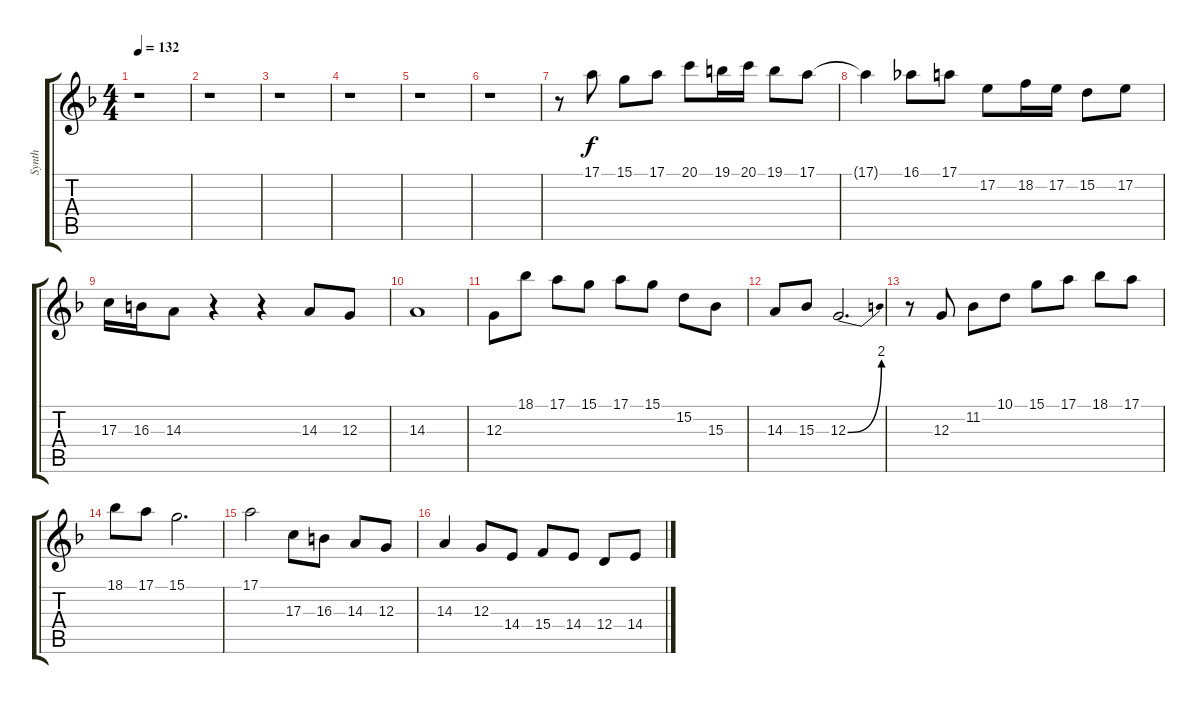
\track ("Synth" "Synth") {instrument lead2sawtooth}
\staff {score tabs}
\tuning (E4 B3 G3 D3 A2 E2) {hide}
\ts (4 4)
\tempo 132
\clef g2
\ks dminor
r.1{dy f} |
r.1 |
r.1 |
r.1 |
r.1 |
r.1 |
r.8{volume 10 balance 14 instrument lead2sawtooth} 17.1.8 15.1.8 17.1.8 20.1.8 19.1.16 20.1.16 19.1.8 17.1.8 |
17.1{t}.4 16.1.8 17.1.8 17.2.8 18.2.16 17.2.16 15.2.8 17.2.8 |
17.3.16 16.3.16 14.3.8 r.4 r.4 14.3.8 12.3.8 |
14.3.1 |
12.3.8 18.1.8 17.1.8 15.1.8 17.1.8 15.1.8 15.2.8 15.3.8 |
14.3.8 15.3.8 12.3{be (bend 0 0 60 8)}.2{d} |
r.8 12.3.8 11.2.8 10.1.8 15.1.8 17.1.8 18.1.8 17.1.8 |
18.1.8 17.1.8 15.1.2{d} |
17.1.2 17.3.8 16.3.8 14.3.8 12.3.8 |
14.3.4 12.3.8 14.4.8 15.4.8 14.4.8 12.4.8 14.4.8
